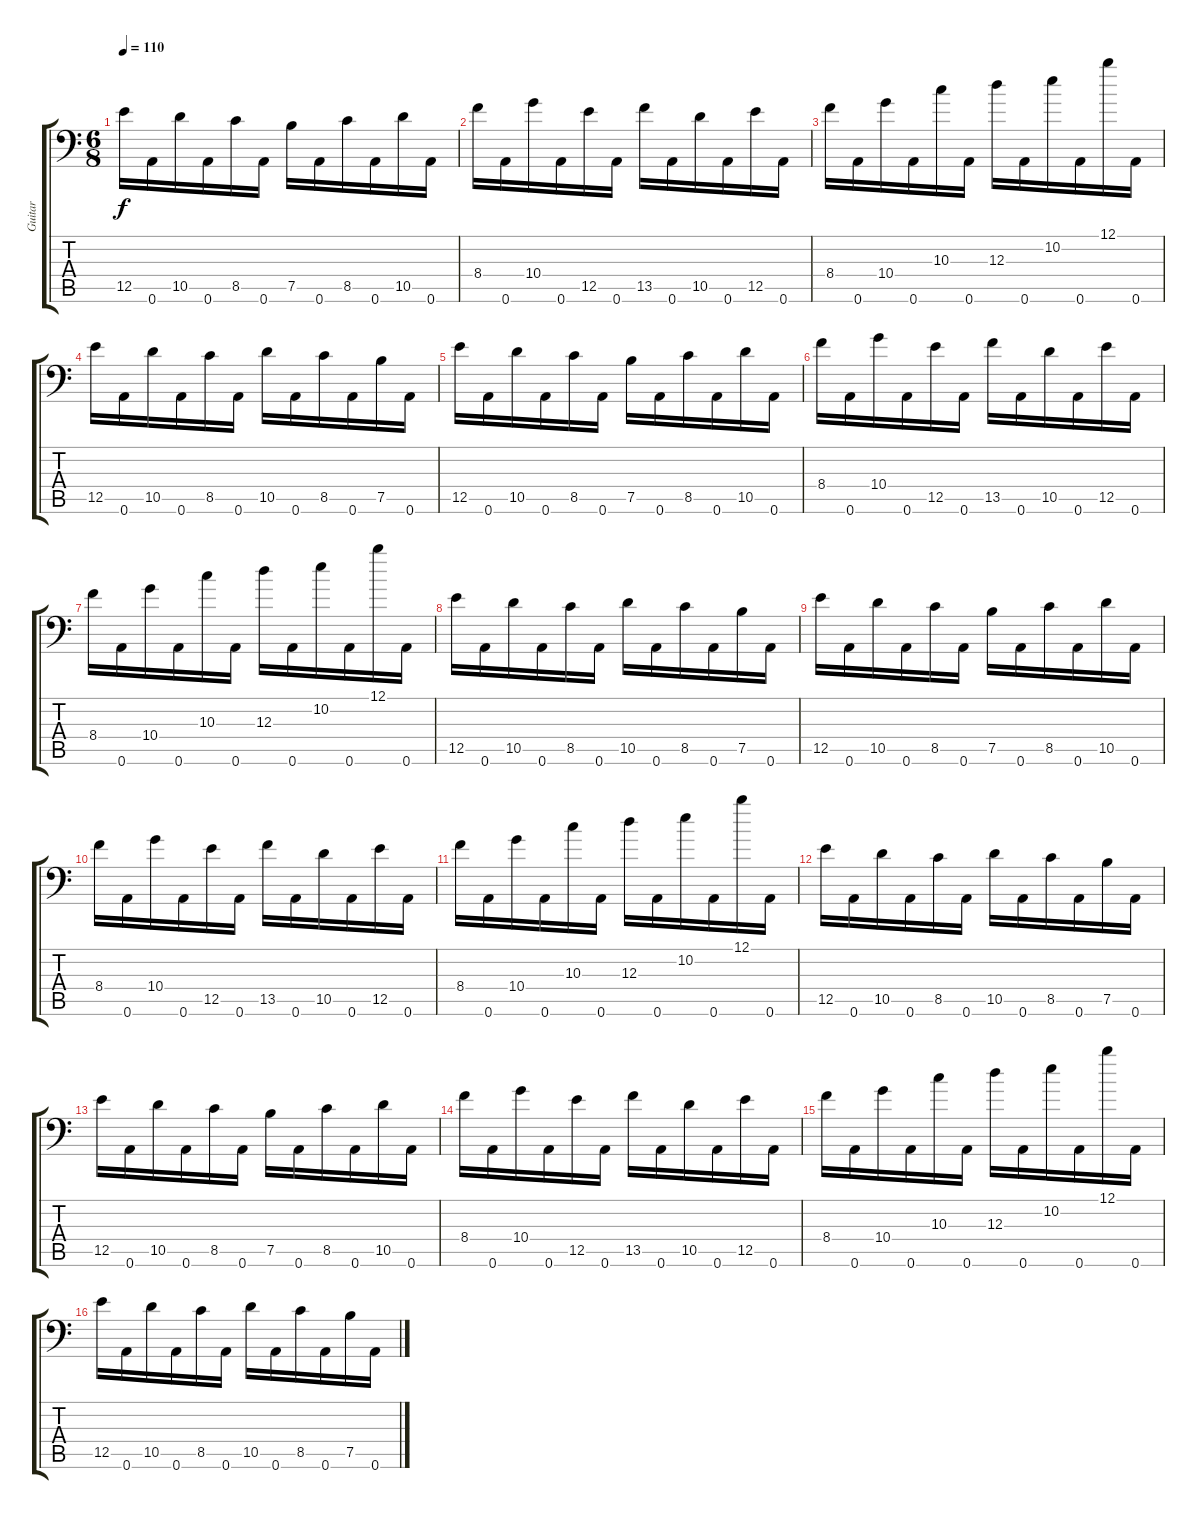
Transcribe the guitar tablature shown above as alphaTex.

\track ("Guitar" "Guitar") {instrument overdrivenguitar}
\staff {score tabs}
\tuning (B3 Gb3 D3 A2 E2 A1) {hide}
\ts (6 8)
\tempo 110
\clef f4
\ks c
12.5.16{dy f} 0.6.16 10.5.16 0.6.16 8.5.16 0.6.16 7.5.16 0.6.16 8.5.16 0.6.16 10.5.16 0.6.16 |
8.4.16 0.6.16 10.4.16 0.6.16 12.5.16 0.6.16 13.5.16 0.6.16 10.5.16 0.6.16 12.5.16 0.6.16 |
8.4.16 0.6.16 10.4.16 0.6.16 10.3.16 0.6.16 12.3.16 0.6.16 10.2.16 0.6.16 12.1.16 0.6.16 |
12.5.16{volume 10} 0.6.16 10.5.16 0.6.16 8.5.16 0.6.16 10.5.16 0.6.16 8.5.16 0.6.16 7.5.16 0.6.16 |
12.5.16 0.6.16 10.5.16 0.6.16 8.5.16 0.6.16 7.5.16 0.6.16 8.5.16 0.6.16 10.5.16 0.6.16 |
8.4.16 0.6.16 10.4.16 0.6.16 12.5.16 0.6.16 13.5.16 0.6.16 10.5.16 0.6.16 12.5.16 0.6.16 |
8.4.16 0.6.16 10.4.16 0.6.16 10.3.16 0.6.16 12.3.16 0.6.16 10.2.16 0.6.16 12.1.16 0.6.16 |
12.5.16 0.6.16 10.5.16 0.6.16 8.5.16 0.6.16 10.5.16 0.6.16 8.5.16 0.6.16 7.5.16 0.6.16 |
12.5.16 0.6.16 10.5.16 0.6.16 8.5.16 0.6.16{volume 5} 7.5.16 0.6.16 8.5.16 0.6.16 10.5.16 0.6.16 |
8.4.16 0.6.16 10.4.16 0.6.16 12.5.16 0.6.16 13.5.16 0.6.16 10.5.16 0.6.16 12.5.16 0.6.16 |
8.4.16 0.6.16 10.4.16 0.6.16 10.3.16 0.6.16 12.3.16 0.6.16 10.2.16 0.6.16 12.1.16 0.6.16 |
12.5.16 0.6.16 10.5.16 0.6.16 8.5.16 0.6.16 10.5.16 0.6.16 8.5.16 0.6.16 7.5.16 0.6.16 |
12.5.16 0.6.16 10.5.16 0.6.16 8.5.16 0.6.16 7.5.16 0.6.16 8.5.16 0.6.16 10.5.16 0.6.16 |
8.4.16 0.6.16 10.4.16 0.6.16 12.5.16 0.6.16 13.5.16 0.6.16 10.5.16 0.6.16 12.5.16{volume 0} 0.6.16 |
8.4.16 0.6.16 10.4.16 0.6.16 10.3.16 0.6.16 12.3.16 0.6.16 10.2.16 0.6.16 12.1.16 0.6.16 |
12.5.16 0.6.16 10.5.16 0.6.16 8.5.16 0.6.16 10.5.16 0.6.16 8.5.16 0.6.16 7.5.16 0.6.16
